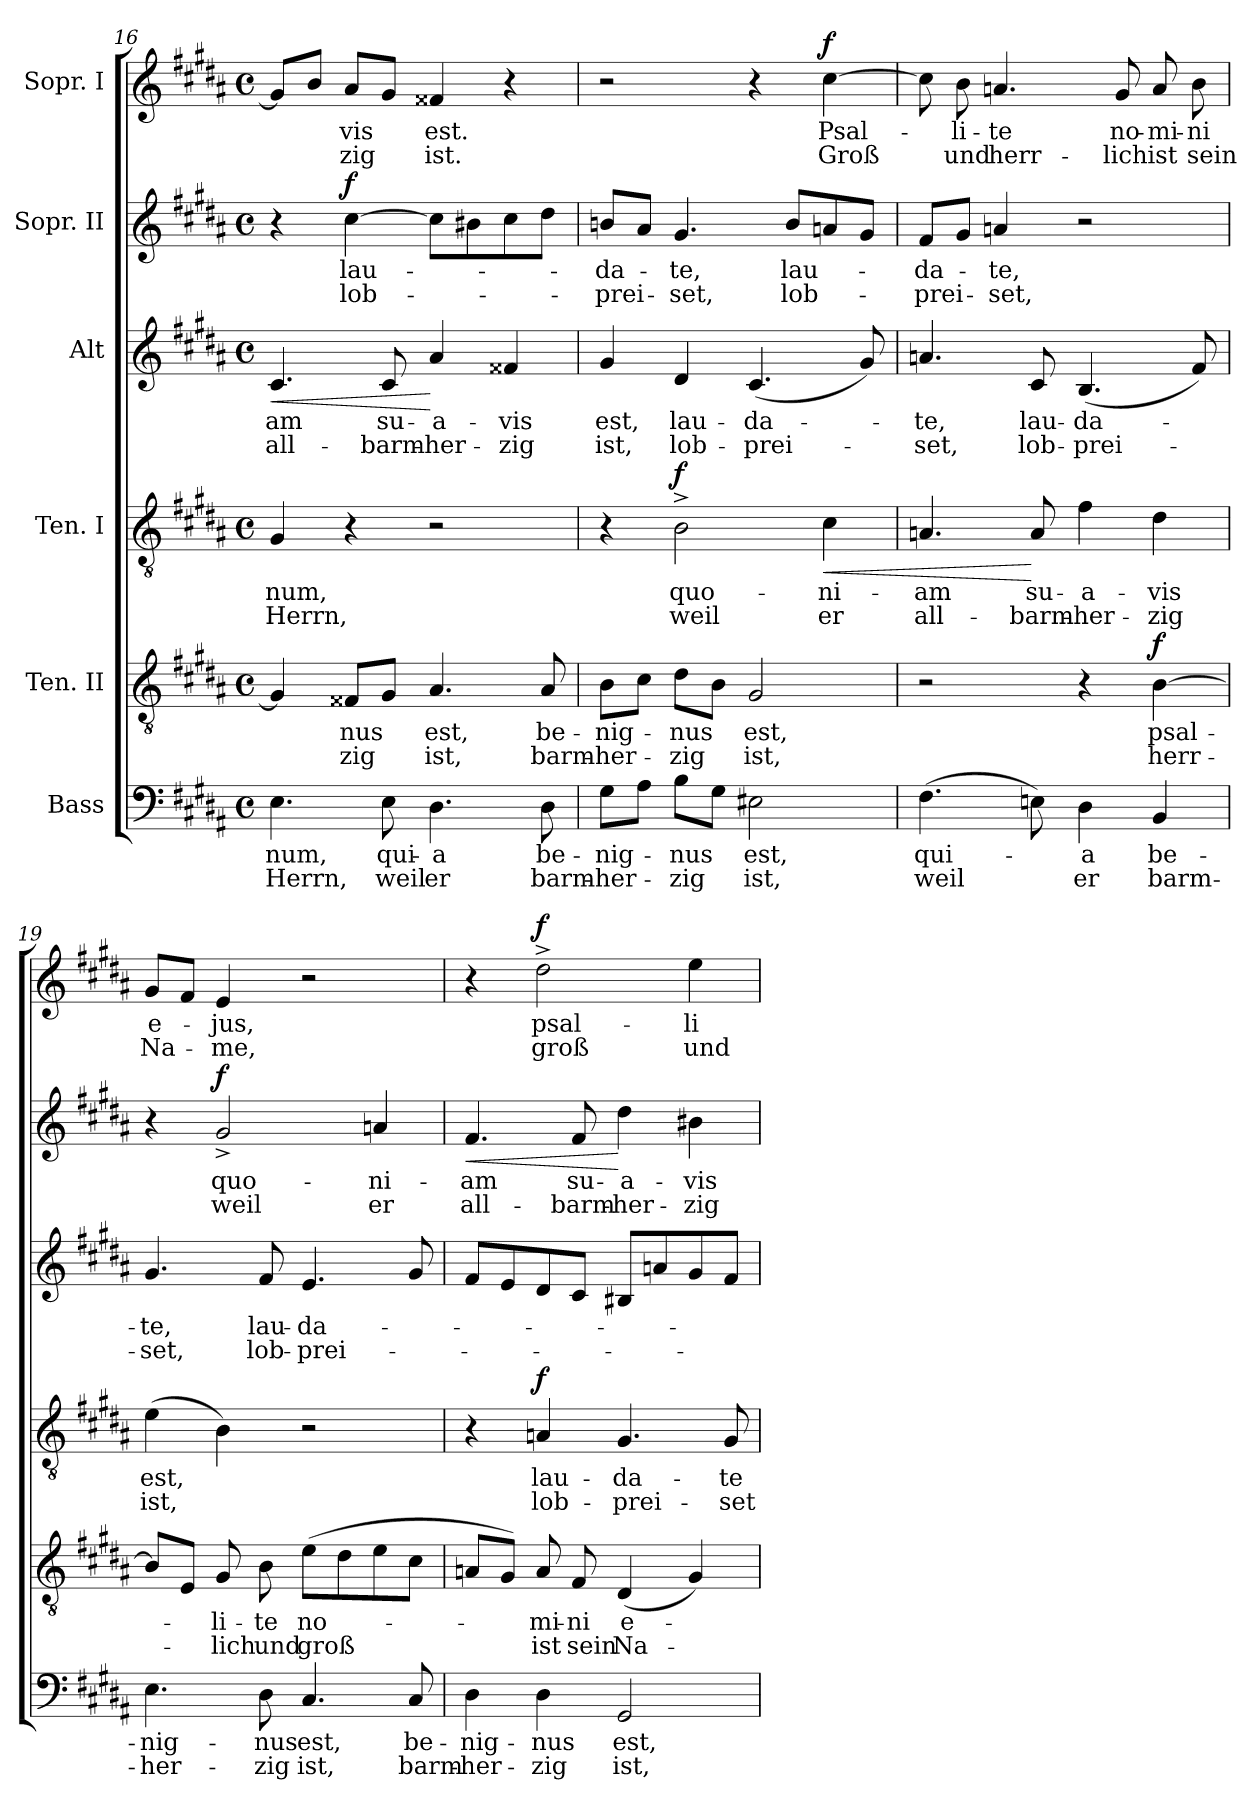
**kern	**text	**text	**kern	**text	**text	**dynam	**kern	**text	**text	**dynam	**kern	**text	**text	**dynam	**kern	**text	**text	**dynam	**kern	**text	**text	**dynam
*part6	*part6	*part6	*part5	*part5	*part5	*part5	*part4	*part4	*part4	*part4	*part3	*part3	*part3	*part3	*part2	*part2	*part2	*part2	*part1	*part1	*part1	*part1
*staff6	*staff6	*staff6	*staff5	*staff5	*staff5	*staff5	*staff4	*staff4	*staff4	*staff4	*staff3	*staff3	*staff3	*staff3	*staff2	*staff2	*staff2	*staff2	*staff1	*staff1	*staff1	*staff1
*I"Bass	*	*	*I"Ten. II	*	*	*	*I"Ten. I	*	*	*	*I"Alt	*	*	*	*I"Sopr. II	*	*	*	*I"Sopr. I	*	*	*
!!LO:LB:g=z
*clefF4	*	*	*clefGv2	*	*	*	*clefGv2	*	*	*	*clefG2	*	*	*	*clefG2	*	*	*	*clefG2	*	*	*
*k[f#c#g#d#a#]	*	*	*k[f#c#g#d#a#]	*	*	*	*k[f#c#g#d#a#]	*	*	*	*k[f#c#g#d#a#]	*	*	*	*k[f#c#g#d#a#]	*	*	*	*k[f#c#g#d#a#]	*	*	*
*B:	*	*	*B:	*	*	*	*B:	*	*	*	*B:	*	*	*	*B:	*	*	*	*B:	*	*	*
*M4/4	*	*	*M4/4	*	*	*	*M4/4	*	*	*	*M4/4	*	*	*	*M4/4	*	*	*	*M4/4	*	*	*
*met(c)	*	*	*met(c)	*	*	*	*met(c)	*	*	*	*met(c)	*	*	*	*met(c)	*	*	*	*met(c)	*	*	*
=16	=16	=16	=16	=16	=16	=16	=16	=16	=16	=16	=16	=16	=16	=16	=16	=16	=16	=16	=16	=16	=16	=16
!	!	!	!	!	!	!	!	!	!	!	!	!	!	!LO:HP:b	!	!	!	!	!	!	!	!
4.E\	-num,	Herrn,	4G#/]	.	.	.	4G#/	-num,	Herrn,	.	4.c#/	-am	all-	<	4r	.	.	.	8g#/L]	.	.	.
.	.	.	.	.	.	.	.	.	.	.	.	.	.	.	.	.	.	.	8b/J	.	.	.
!	!	!	!	!	!	!	!	!	!	!	!	!	!	!	!	!	!	!LO:DY:a	!	!	!	!
.	.	.	8F##X/L	-nus	-zig	.	4r	.	.	.	.	.	.	.	[4cc#\	lau-	lob-	f	8a#/L	-vis	-zig	.
8E\	qui-	weil	8G#/J	.	.	.	.	.	.	.	8c#/	su-	-barm-	.	.	.	.	.	8g#/J	.	.	.
4.D#\	-a	er	4.A#/	est,	ist,	.	2r	.	.	.	4a#/	-a-	-her-	[	8cc#\L]	.	.	.	4f##X/	est.	ist.	.
.	.	.	.	.	.	.	.	.	.	.	.	.	.	.	8b#X\	.	.	.	.	.	.	.
.	.	.	.	.	.	.	.	.	.	.	4f##X/	-vis	-zig	.	8cc#\	.	.	.	4r	.	.	.
8D#\	be-	barm-	8A#/	be-	barm-	.	.	.	.	.	.	.	.	.	8dd#\J	.	.	.	.	.	.	.
=17	=17	=17	=17	=17	=17	=17	=17	=17	=17	=17	=17	=17	=17	=17	=17	=17	=17	=17	=17	=17	=17	=17
8G#\L	-nig-	-her-	8B\L	-nig-	-her-	.	4r	.	.	.	4g#/	est,	ist,	.	8bn/L	-da-	-prei-	.	2r	.	.	.
8A#\J	.	.	8c#\J	.	.	.	.	.	.	.	.	.	.	.	8a#/J	.	.	.	.	.	.	.
!	!	!	!	!	!	!	!	!	!	!LO:DY:a	!	!	!	!	!	!	!	!	!	!	!	!
8B\L	-nus	-zig	8d#\L	-nus	-zig	.	2B^\	quo-	weil	f	4d#/	lau-	lob-	.	4.g#/	-te,	-set,	.	.	.	.	.
8G#\J	.	.	8B\J	.	.	.	.	.	.	.	.	.	.	.	.	.	.	.	.	.	.	.
2E#X\	est,	ist,	2G#/	est,	ist,	.	.	.	.	.	(>4.c#/	-da-	-prei-	.	.	.	.	.	4r	.	.	.
.	.	.	.	.	.	.	.	.	.	.	.	.	.	.	8b/L	lau-	lob-	.	.	.	.	.
!	!	!	!	!	!	!	!	!	!	!LO:HP:b	!	!	!	!	!	!	!	!	!	!	!	!LO:DY:a
.	.	.	.	.	.	.	4c#\	-ni-	er	<	.	.	.	.	8an/	.	.	.	[4cc#\	Psal-	Groß	f
.	.	.	.	.	.	.	.	.	.	.	8g#/)	.	.	.	8g#/J	.	.	.	.	.	.	.
=18	=18	=18	=18	=18	=18	=18	=18	=18	=18	=18	=18	=18	=18	=18	=18	=18	=18	=18	=18	=18	=18	=18
(>4.F#\	qui-	weil	2r	.	.	.	4.An/	-am	all-	.	4.an/	-te,	-set,	.	8f#/L	-da-	-prei-	.	8cc#\]	.	.	.
.	.	.	.	.	.	.	.	.	.	.	.	.	.	.	8g#/J	.	.	.	8b\	-li-	und	.
.	.	.	.	.	.	.	.	.	.	.	.	.	.	.	4an/	-te,	-set,	.	4.an/	-te	herr-	.
8En\)	.	.	.	.	.	.	8A/	su-	-barm-	[	8c#/	lau-	lob-	.	.	.	.	.	.	.	.	.
4D#\	-a	er	4r	.	.	.	4f#\	-a-	-her-	.	(>4.B/	-da-	-prei-	.	2r	.	.	.	.	.	.	.
.	.	.	.	.	.	.	.	.	.	.	.	.	.	.	.	.	.	.	8g#/	no-	-lich	.
!	!	!	!	!	!	!LO:DY:a	!	!	!	!	!	!	!	!	!	!	!	!	!	!	!	!
4BB/	be-	barm-	[4B\	psal-	herr-	f	4d#\	-vis	-zig	.	.	.	.	.	.	.	.	.	8a/	-mi-	ist	.
.	.	.	.	.	.	.	.	.	.	.	8f#/)	.	.	.	.	.	.	.	8b\	-ni	sein	.
!!LO:PB:g=z
=19	=19	=19	=19	=19	=19	=19	=19	=19	=19	=19	=19	=19	=19	=19	=19	=19	=19	=19	=19	=19	=19	=19
4.E\	-nig-	-her-	8B/L]	.	.	.	(4e\	est,	ist,	.	4.g#/	-te,	-set,	.	4r	.	.	.	8g#/L	e-	Na-	.
.	.	.	8E/J	.	.	.	.	.	.	.	.	.	.	.	.	.	.	.	8f#/J	.	.	.
!	!	!	!	!	!	!	!	!	!	!	!	!	!	!	!	!	!	!LO:DY:a	!	!	!	!
.	.	.	8G#/	-li-	-lich	.	4B\)	.	.	.	.	.	.	.	2g#^/	quo-	weil	f	4e/	-jus,	-me,	.
8D#\	-nus	-zig	8B\	-te	und	.	.	.	.	.	8f#/	lau-	lob-	.	.	.	.	.	.	.	.	.
4.C#/	est,	ist,	(>8e\L	no-	-groß	.	2r	.	.	.	4.e/	-da-	-prei-	.	.	.	.	.	2r	.	.	.
.	.	.	8d#\	.	.	.	.	.	.	.	.	.	.	.	.	.	.	.	.	.	.	.
.	.	.	8e\	.	.	.	.	.	.	.	.	.	.	.	4an/	-ni-	er	.	.	.	.	.
8C#/	be-	barm-	8c#\J	.	.	.	.	.	.	.	8g#/	.	.	.	.	.	.	.	.	.	.	.
=20	=20	=20	=20	=20	=20	=20	=20	=20	=20	=20	=20	=20	=20	=20	=20	=20	=20	=20	=20	=20	=20	=20
!	!	!	!	!	!	!	!	!	!	!	!	!	!	!	!	!	!	!LO:HP:b	!	!	!	!
4D#\	-nig-	-her-	8An/L	.	.	.	4r	.	.	.	8f#/L	.	.	.	4.f#/	-am	all-	<	4r	.	.	.
.	.	.	8G#/J)	.	.	.	.	.	.	.	8e/	.	.	.	.	.	.	.	.	.	.	.
!	!	!	!	!	!	!	!	!	!	!LO:DY:a	!	!	!	!	!	!	!	!	!	!	!	!LO:DY:a
4D#\	-nus	-zig	8A/	-mi-	ist	.	4An/	lau-	lob-	f	8d#/	.	.	.	.	.	.	.	2dd#^\	psal-	groß	f
.	.	.	8F#/	-ni	sein	.	.	.	.	.	8c#/J	.	.	.	8f#/	su-	-barm-	.	.	.	.	.
2GG#/	est,	ist,	(4D#/	e-	Na-	.	4.G#/	-da-	-prei-	.	8B#X/L	.	.	.	4dd#\	-a-	-her-	[	.	.	.	.
.	.	.	.	.	.	.	.	.	.	.	8an/	.	.	.	.	.	.	.	.	.	.	.
.	.	.	4G#/)	.	.	.	.	.	.	.	8g#/	.	.	.	4b#X\	-vis	-zig	.	4ee\	-li-	und	.
.	.	.	.	.	.	.	8G#/	-te	-set	.	8f#/J	.	.	.	.	.	.	.	.	.	.	.
=	=	=	=	=	=	=	=	=	=	=	=	=	=	=	=	=	=	=	=	=	=	=
*-	*-	*-	*-	*-	*-	*-	*-	*-	*-	*-	*-	*-	*-	*-	*-	*-	*-	*-	*-	*-	*-	*-
